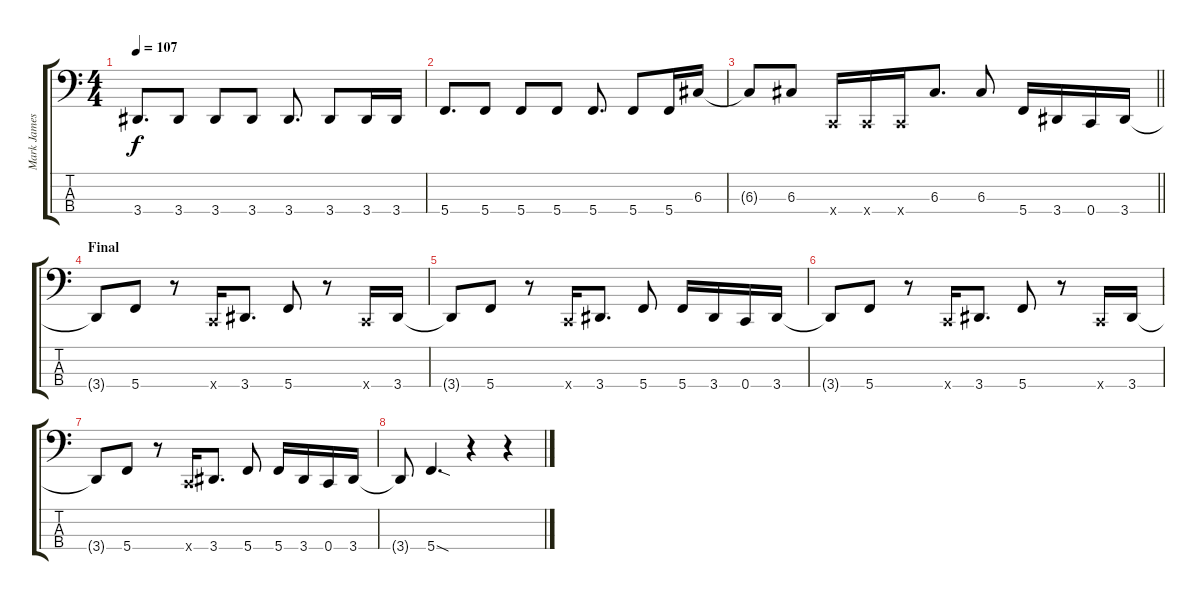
\track ("Mark James" "Mark James") {instrument electricbasspick}
\staff {score tabs}
\tuning (F2 C2 G1 C1) {hide}
\ts (4 4)
\tempo 107
\clef f4
\ks c
3.4.8{d dy f} 3.4.8 3.4.8 3.4.8 3.4.8{d} 3.4.8 3.4.16 3.4.16 |
5.4.8{d} 5.4.8 5.4.8 5.4.8 5.4.8{d} 5.4.8 5.4.16 6.3.16 |
\barLineRight lightlight
6.3{t}.8 6.3.8 0.4{x}.16 0.4{x}.16 0.4{x}.16 6.3.8{d} 6.3.8 5.4.16 3.4.16 0.4.16 3.4.16 |
\section ("" "Final")
3.4{t}.8 5.4.8 r.8 0.4{x}.16 3.4.8{d} 5.4.8 r.8 0.4{x}.16 3.4.16 |
3.4{t}.8 5.4.8 r.8 0.4{x}.16 3.4.8{d} 5.4.8 5.4.16 3.4.16 0.4.16 3.4.16 |
3.4{t}.8 5.4.8 r.8 0.4{x}.16 3.4.8{d} 5.4.8 r.8 0.4{x}.16 3.4.16 |
3.4{t}.8 5.4.8 r.8 0.4{x}.16 3.4.8{d} 5.4.8 5.4.16 3.4.16 0.4.16 3.4.16 |
3.4{t}.8 5.4{sod}.4{d} r.4 r.4
